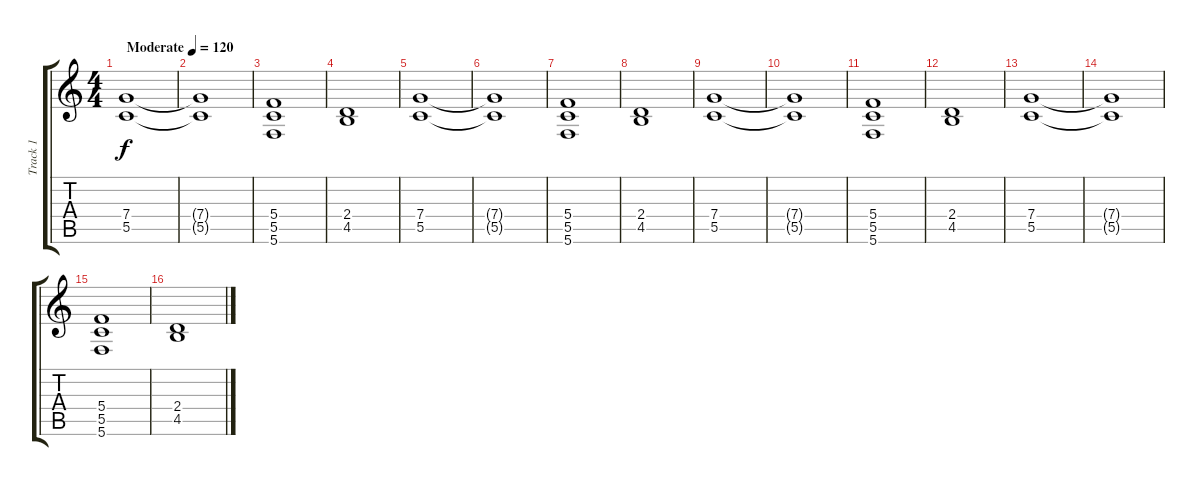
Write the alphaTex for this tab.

\track ("Track 1" "Track 1") {instrument distortionguitar}
\staff {score tabs}
\tuning (D4 A3 F3 C3 G2 C2) {hide}
\ts (4 4)
\tempo (120 "Moderate")
\clef g2
\ks c
(7.4 5.5).1{dy f instrument distortionguitar} |
(7.4{t} 5.5{t}).1 |
(5.4 5.5 5.6).1 |
(2.4 4.5).1 |
(7.4 5.5).1 |
(7.4{t} 5.5{t}).1 |
(5.4 5.5 5.6).1 |
(2.4 4.5).1 |
(7.4 5.5).1 |
(7.4{t} 5.5{t}).1 |
(5.4 5.5 5.6).1 |
(2.4 4.5).1 |
(7.4 5.5).1 |
(7.4{t} 5.5{t}).1 |
(5.4 5.5 5.6).1 |
(2.4 4.5).1
